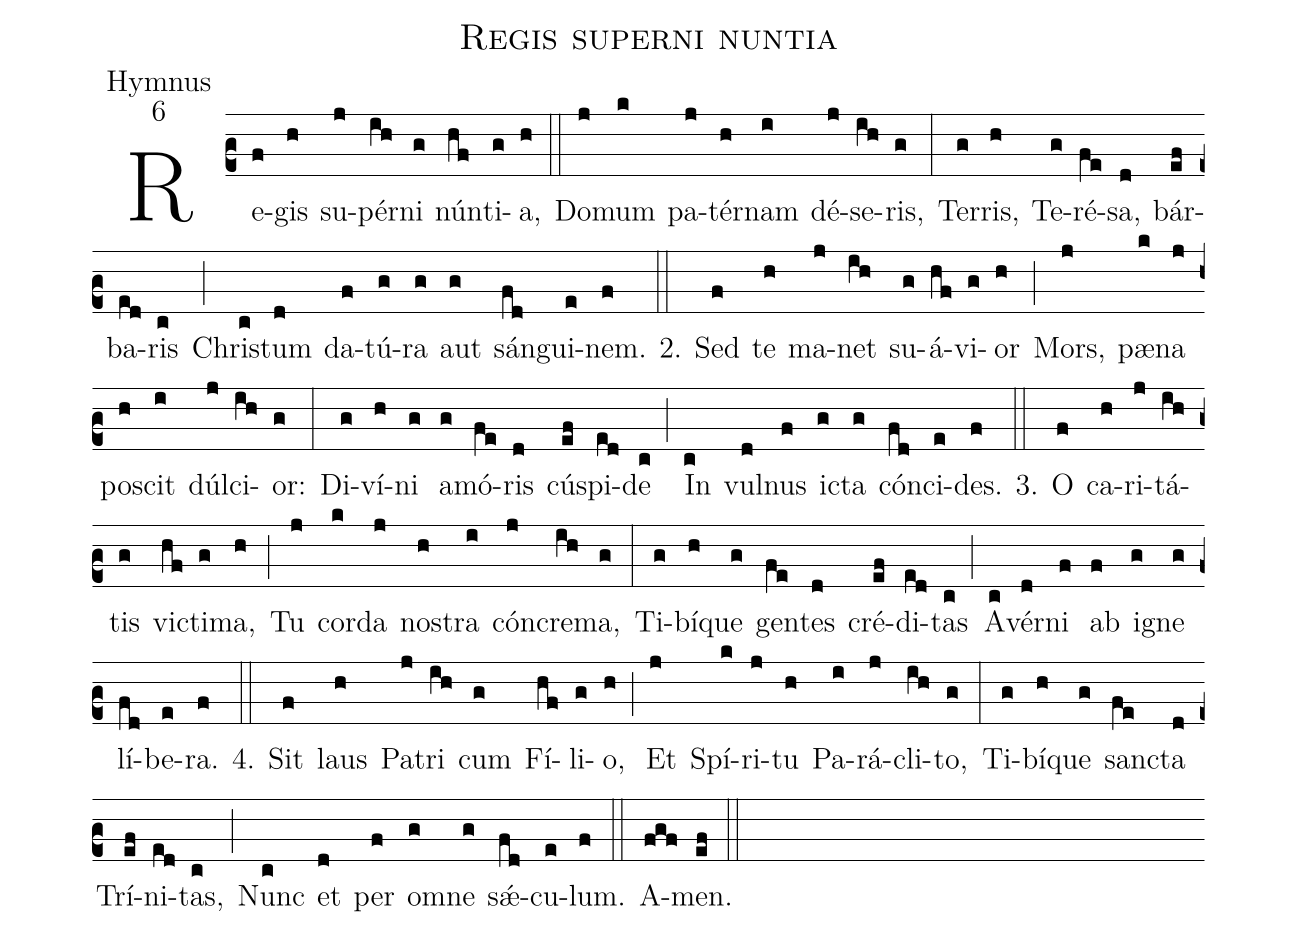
name:Regis superni nuntia;
office-part:Hymnus;
mode:6;
%%
(c2) Re(f)gis(h) su(j)pér(ih)ni(g) nún(hf)ti(g)a,(h) (::)
Do(j)mum(k) pa(j)tér(h)nam(i) dé(j)se(ih)ris,(g) (:)
Ter(g)ris,(h) Te(g)ré(fe)sa,(d) bár(ef)ba(ed)ris(c) (;) Chri(c)stum(d) da(f)tú(g)ra(g) aut(g) sán(fd)gui(e)nem.(f) 2.(::) Sed(f) te(h) ma(j)net(ih) su(g)á(hf)vi(g)or(h) (;) Mors,(j) pæ(k)na(j) po(h)scit(i) dúl(j)ci(ih)or:(g) (:)
Di(g)ví(h)ni(g) a(g)mó(fe)ris(d) cú(ef)spi(ed)de(c) (;) In(c) vul(d)nus(f) i(g)cta(g) cón(fd)ci(e)des.(f) 3.(::) O(f) ca(h)ri(j)tá(ih)tis(g) vi(hf)cti(g)ma,(h) (;) Tu(j) cor(k)da(j) no(h)stra(i) cón(j)cre(ih)ma,(g) (:)
Ti(g)bí(h)que(g) gen(fe)tes(d) cré(ef)di(ed)tas(c) (;) A(c)vér(d)ni(f) ab(f) i(g)gne(g) lí(fd)be(e)ra.(f) 4.(::) Sit(f) laus(h) Pa(j)tri(ih) cum(g) Fí(hf)li(g)o,(h) (;) Et(j) Spí(k)ri(j)tu(h) Pa(i)rá(j)cli(ih)to,(g) (:)
Ti(g)bí(h)que(g) san(fe)cta(d) Trí(ef)ni(ed)tas,(c) (;) Nunc(c) et(d) per(f) om(g)ne(g) s{<sp>'ae</sp>}(fd)cu(e)lum.(f) (::)
A(fgf)men.(ef) (::)
